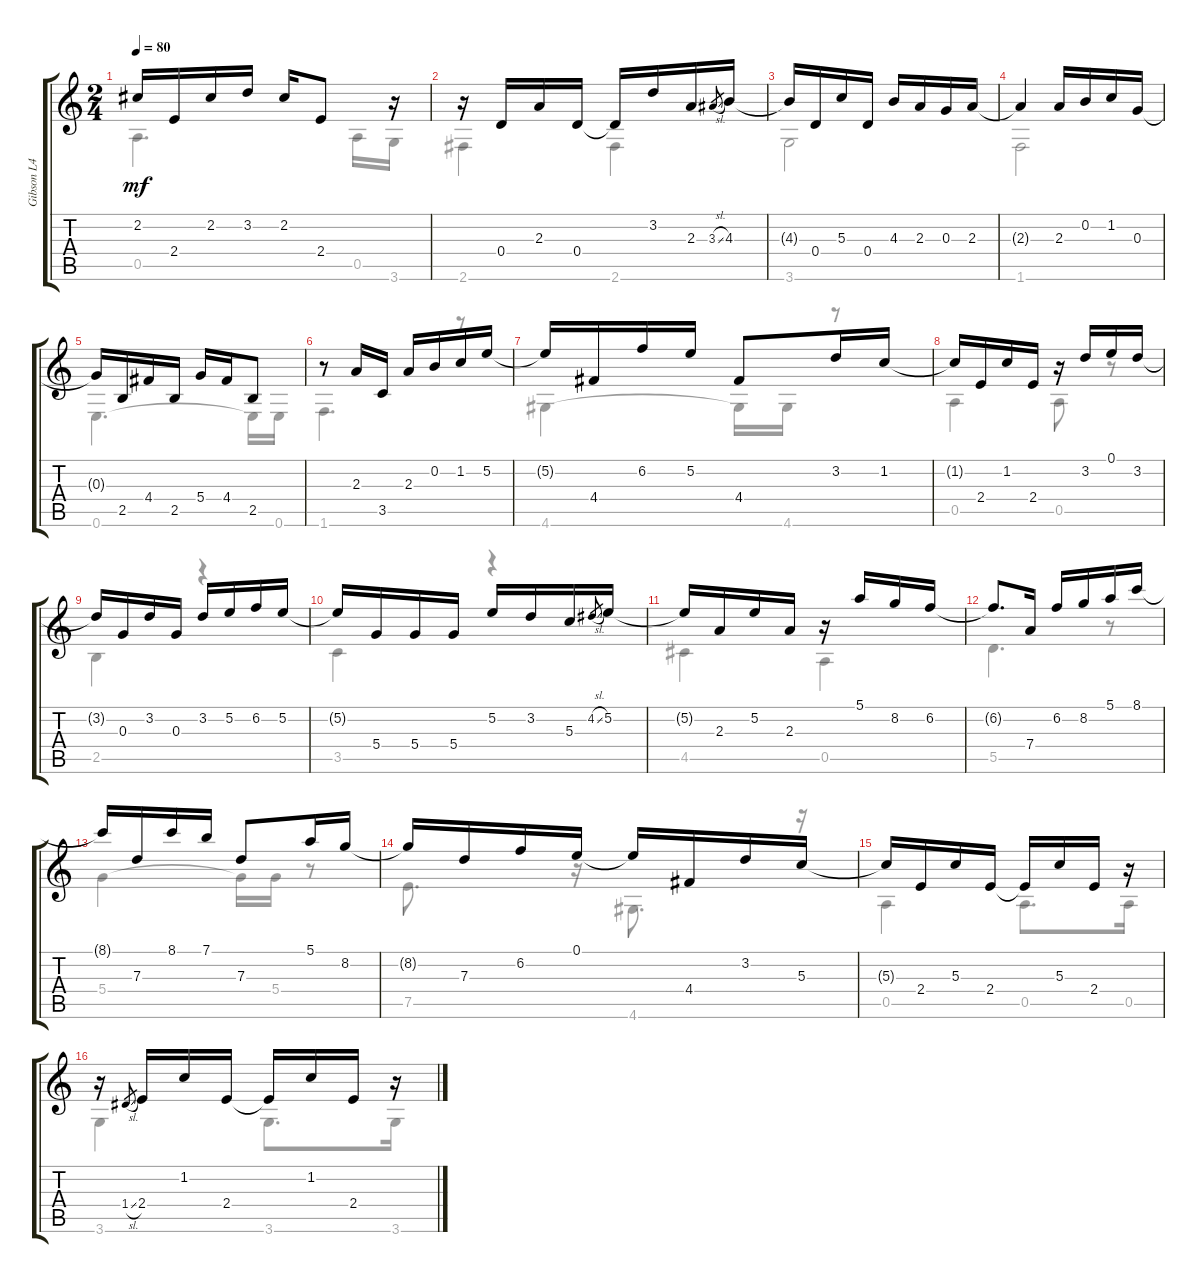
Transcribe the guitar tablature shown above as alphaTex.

\track ("Gibson L4" "Gibson L4") {instrument electricguitarjazz}
\staff {score tabs}
\tuning (E4 B3 G3 D3 A2 E2) {hide}
\voice
\ts (2 4)
\tempo 80
\clef g2
\ks c
2.2{t}.16{dy mf} 2.4.16 2.2.16 3.2.16 2.2.16 2.4.8 r.16 |
r.16 0.4.16 2.3.16 0.4.16 0.4{t}.16 3.2.16 2.3.16 3.3{sl}.8{gr} 4.3.16 |
4.3{t}.16 0.4.16 5.3.16 0.4.16 4.3.16 2.3.16 0.3.16 2.3.16 |
2.3{t}.4 2.3.16 0.2.16 1.2.16 0.3.16 |
0.3{t}.16 2.5.16 4.4.16 2.5.16 5.4.16 4.4.16 2.5.8 |
r.8 2.3.16 3.5.16 2.3.16 0.2.16 1.2.16 5.2.16 |
5.2{t}.16 4.4.16 6.2.16 5.2.16 4.4.8 3.2.16 1.2.16 |
1.2{t}.16 2.4.16 1.2.16 2.4.16 r.16 3.2.16 0.1.16 3.2.16 |
3.2{t}.16 0.3.16 3.2.16 0.3.16 3.2.16 5.2.16 6.2.16 5.2.16 |
5.2{t}.16 5.4.16 5.4.16 5.4.16 5.2.16 3.2.16 5.3.16 4.2{sl}.8{gr} 5.2.16 |
5.2{t}.16 2.3.16 5.2.16 2.3.16 r.16 5.1.16 8.2.16 6.2.16 |
6.2{t}.8{d} 7.4.16 6.2.16 8.2.16 5.1.16 8.1.16 |
8.1{t}.16 7.3.16 8.1.16 7.1.16 7.3.8 5.1.16 8.2.16 |
8.2{t}.16 7.3.16 6.2.16 0.1.16 0.1{t}.16 4.4.16 3.2.16 5.3.16 |
5.3{t}.16 2.4.16 5.3.16 2.4.16 2.4{t}.16 5.3.16 2.4.16 r.16 |
r.16 1.4{sl}.8{gr} 2.4.16 1.2.16 2.4.16 2.4{t}.16 1.2.16 2.4.16 r.16
\voice
\clef g2
\ottava regular
\simile none
\ks c
0.5.4{d dy mf} 0.5.16 3.6.16 |
2.6.4 2.6.4 |
3.6.2 |
1.6.2 |
0.6.4{d} 0.6{t}.16 0.6.16 |
1.6.4{d} r.8 |
4.6.4 4.6{t}.16 4.6.16 r.8 |
0.5.4 0.5.8 r.8 |
2.5.4 r.4 |
3.5.4 r.4 |
4.5.4 0.5.4 |
5.5.4{d} r.8 |
5.4.4 5.4{t}.16 5.4.16 r.8 |
7.5.8{d} r.16 4.6.8{d} r.16 |
0.5.4 0.5.8{d} 0.5.16 |
3.6.4 3.6.8{d} 3.6.16
